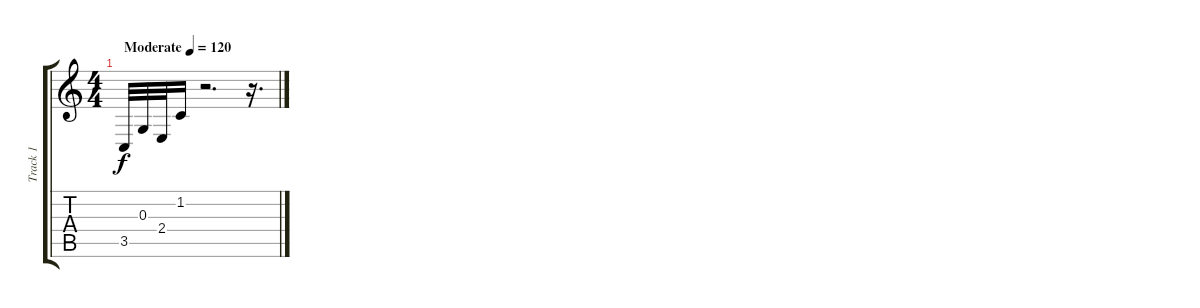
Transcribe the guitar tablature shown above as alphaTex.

\track ("Track 1" "Track 1") {instrument drawbarorgan}
\staff {score tabs}
\tuning (E4 B3 G3 D3 A2 E2) {hide}
\ts (4 4)
\tempo (120 "Moderate")
\clef g2
\ks c
3.5.32{dy f instrument drawbarorgan} 0.3.32 2.4.32 1.2.16 r.2{d} r.16{d}
